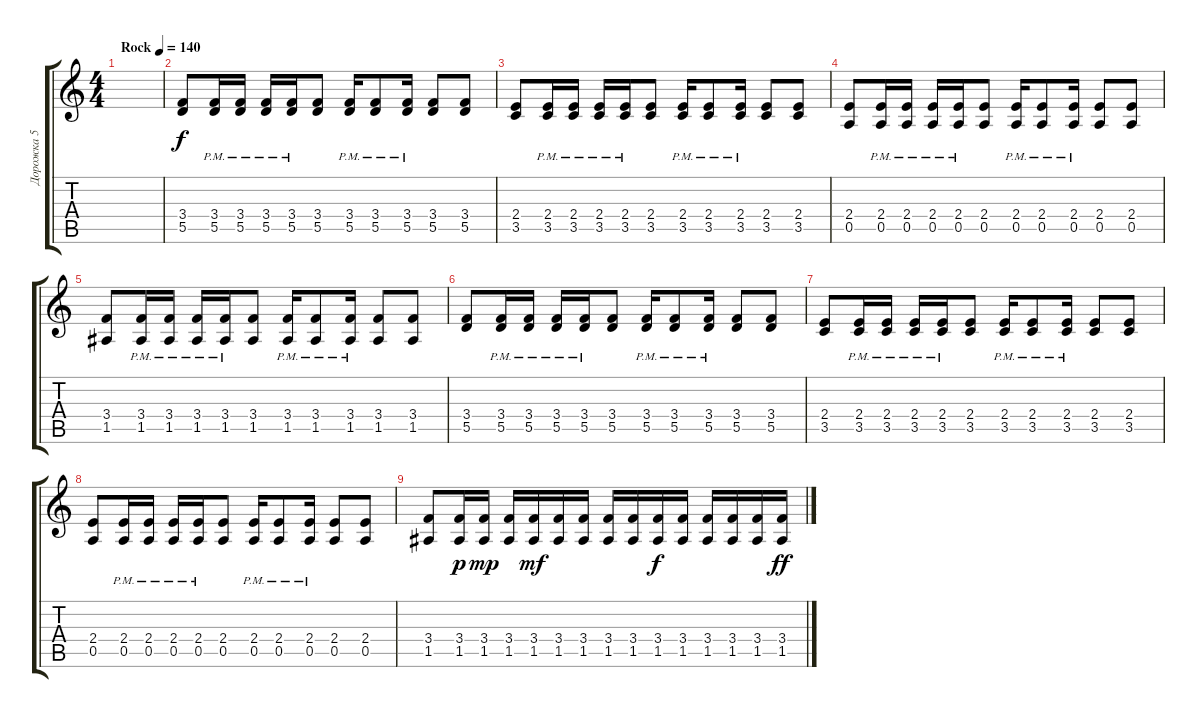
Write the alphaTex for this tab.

\track ("Дорожка 5" "Дорожка 5") {instrument electricguitarjazz}
\staff {score tabs}
\tuning (E4 B3 G3 D3 A2 E2) {hide}
\ts (4 4)
\tempo (140 "Rock")
\clef g2
\ks c
|
(3.4 5.5).8 (3.4{pm} 5.5{pm}).16 (3.4{pm} 5.5{pm}).16 (3.4{pm} 5.5{pm}).16 (3.4{pm} 5.5{pm}).16 (3.4 5.5).8 (3.4{pm} 5.5{pm}).16 (3.4{pm} 5.5{pm}).8 (3.4{pm} 5.5{pm}).16 (3.4 5.5).8 (3.4 5.5).8 |
(2.4 3.5).8 (2.4{pm} 3.5{pm}).16 (2.4{pm} 3.5{pm}).16 (2.4{pm} 3.5{pm}).16 (2.4{pm} 3.5{pm}).16 (2.4 3.5).8 (2.4{pm} 3.5{pm}).16 (2.4{pm} 3.5{pm}).8 (2.4{pm} 3.5{pm}).16 (2.4 3.5).8 (2.4 3.5).8 |
(2.4 0.5).8 (2.4{pm} 0.5{pm}).16 (2.4{pm} 0.5{pm}).16 (2.4{pm} 0.5{pm}).16 (2.4{pm} 0.5{pm}).16 (2.4 0.5).8 (2.4{pm} 0.5{pm}).16 (2.4{pm} 0.5{pm}).8 (2.4{pm} 0.5{pm}).16 (2.4 0.5).8 (2.4 0.5).8 |
(3.4 1.5).8 (3.4{pm} 1.5{pm}).16 (3.4{pm} 1.5{pm}).16 (3.4{pm} 1.5{pm}).16 (3.4{pm} 1.5{pm}).16 (3.4 1.5).8 (3.4{pm} 1.5{pm}).16 (3.4{pm} 1.5{pm}).8 (3.4{pm} 1.5{pm}).16 (3.4 1.5).8 (3.4 1.5).8 |
(3.4 5.5).8 (3.4{pm} 5.5{pm}).16 (3.4{pm} 5.5{pm}).16 (3.4{pm} 5.5{pm}).16 (3.4{pm} 5.5{pm}).16 (3.4 5.5).8 (3.4{pm} 5.5{pm}).16 (3.4{pm} 5.5{pm}).8 (3.4{pm} 5.5{pm}).16 (3.4 5.5).8 (3.4 5.5).8 |
(2.4 3.5).8 (2.4{pm} 3.5{pm}).16 (2.4{pm} 3.5{pm}).16 (2.4{pm} 3.5{pm}).16 (2.4{pm} 3.5{pm}).16 (2.4 3.5).8 (2.4{pm} 3.5{pm}).16 (2.4{pm} 3.5{pm}).8 (2.4{pm} 3.5{pm}).16 (2.4 3.5).8 (2.4 3.5).8 |
(2.4 0.5).8 (2.4{pm} 0.5{pm}).16 (2.4{pm} 0.5{pm}).16 (2.4{pm} 0.5{pm}).16 (2.4{pm} 0.5{pm}).16 (2.4 0.5).8 (2.4{pm} 0.5{pm}).16 (2.4{pm} 0.5{pm}).8 (2.4{pm} 0.5{pm}).16 (2.4 0.5).8 (2.4 0.5).8 |
(3.4 1.5).8 (3.4 1.5).16{dy p} (3.4 1.5).16{dy mp} (3.4 1.5).16 (3.4 1.5).16{dy mf} (3.4 1.5).16 (3.4 1.5).16 (3.4 1.5).16 (3.4 1.5).16 (3.4 1.5).16{dy f} (3.4 1.5).16 (3.4 1.5).16 (3.4 1.5).16 (3.4 1.5).16 (3.4 1.5).16{dy ff}
